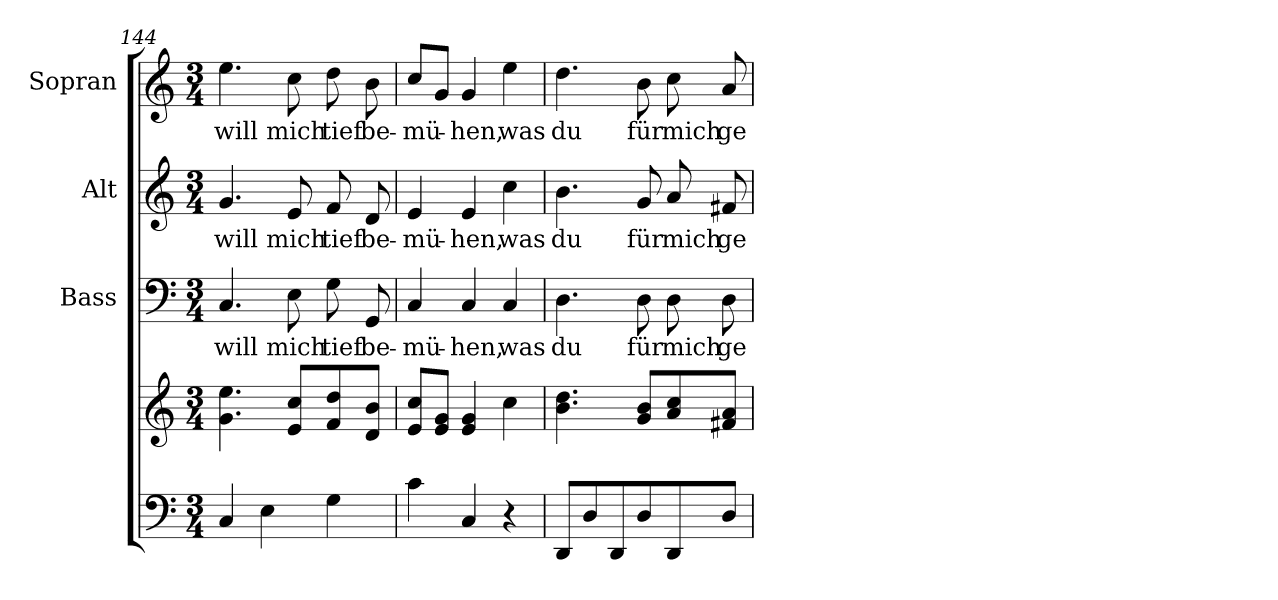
**kern	**kern	**kern	**text	**kern	**text	**kern	**text
*part4	*part4	*part3	*part3	*part2	*part2	*part1	*part1
*staff5	*staff4	*staff3	*staff3	*staff2	*staff2	*staff1	*staff1
*	*	*I"Bass	*	*I"Alt	*	*I"Sopran	*
*	*	*I'B.	*	*I'A.	*	*I'S.	*
*clefF4	*clefG2	*clefF4	*	*clefG2	*	*clefG2	*
*k[]	*k[]	*k[]	*	*k[]	*	*k[]	*
*C:	*C:	*C:	*	*C:	*	*C:	*
*M3/4	*M3/4	*M3/4	*	*M3/4	*	*M3/4	*
=144	=144	=144	=144	=144	=144	=144	=144
!	!	!	!LO:LY:b	!	!LO:LY:b	!	!LO:LY:b
4C/	4.g\ 4.ee\	4.C/	will	4.g/	will	4.ee\	will
4E\	.	.	.	.	.	.	.
!	!	!	!LO:LY:b	!	!LO:LY:b	!	!LO:LY:b
.	8e/ 8cc/L	8E\	mich	8e/	mich	8cc\	mich
!	!	!	!LO:LY:b	!	!LO:LY:b	!	!LO:LY:b
4G\	8f/ 8dd/	8G\	tief	8f/	tief	8dd\	tief
!	!	!	!LO:LY:b	!	!LO:LY:b	!	!LO:LY:b
.	8d/ 8b/J	8GG/	be-	8d/	be-	8b\	be-
=145	=145	=145	=145	=145	=145	=145	=145
!	!	!	!LO:LY:b	!	!LO:LY:b	!	!LO:LY:b
4c\	8e/ 8cc/L	4C/	-mü-	4e/	-mü-	8cc/L	-mü-
.	8e/ 8g/J	.	.	.	.	8g/J	.
!	!	!	!LO:LY:b	!	!LO:LY:b	!	!LO:LY:b
4C/	4e/ 4g/	4C/	-hen,	4e/	-hen,	4g/	-hen,
!	!	!	!LO:LY:b	!	!LO:LY:b	!	!LO:LY:b
4r	4cc\	4C/	was	4cc\	was	4ee\	was
!!LO:LB:g=z
=146	=146	=146	=146	=146	=146	=146	=146
!	!	!	!LO:LY:b	!	!LO:LY:b	!	!LO:LY:b
8DD/L	4.b\ 4.dd\	4.D\	du	4.b\	du	4.dd\	du
8D/	.	.	.	.	.	.	.
8DD/	.	.	.	.	.	.	.
!	!	!	!LO:LY:b	!	!LO:LY:b	!	!LO:LY:b
8D/	8g/ 8b/L	8D\	für	8g/	für	8b\	für
!	!	!	!LO:LY:b	!	!LO:LY:b	!	!LO:LY:b
8DD/	8a/ 8cc/	8D\	mich	8a/	mich	8cc\	mich
!	!	!	!LO:LY:b	!	!LO:LY:b	!	!LO:LY:b
8D/J	8f#X/ 8a/J	8D\	ge-	8f#X/	ge-	8a/	ge-
=	=	=	=	=	=	=	=
*-	*-	*-	*-	*-	*-	*-	*-
